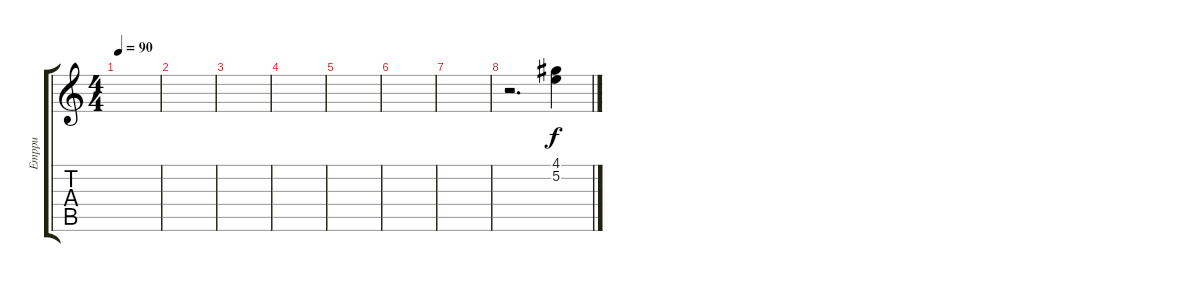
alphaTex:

\track ("Emppu" "Emppu") {instrument distortionguitar}
\staff {score tabs}
\tuning (E4 B3 G3 D3 A2 E2) {hide}
\ts (4 4)
\tempo 90
\clef g2
\ks c
|
|
|
|
|
|
|
r.2{d} (4.1 5.2).4
